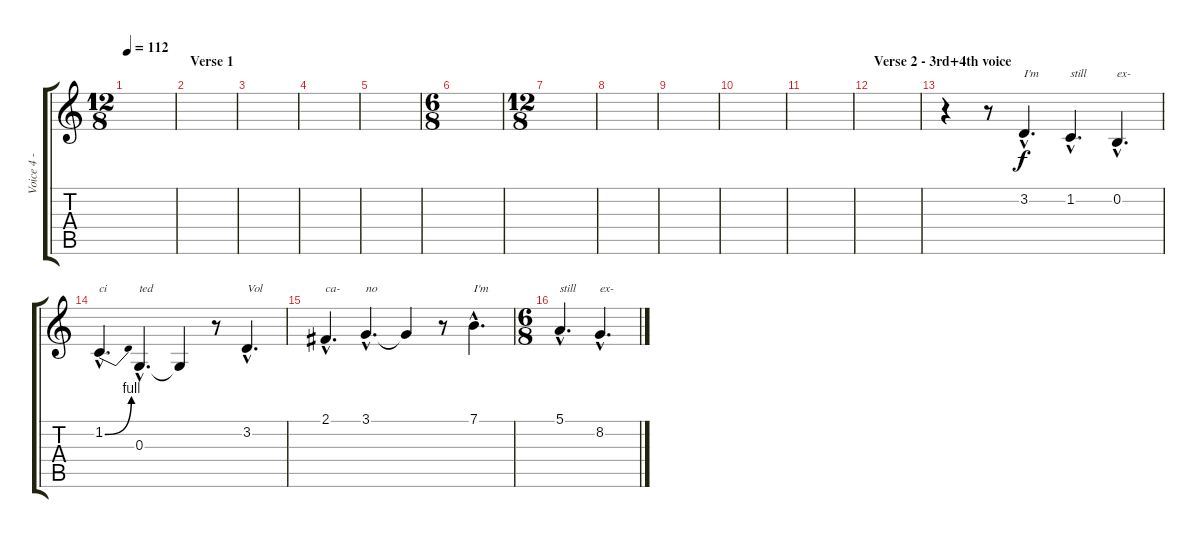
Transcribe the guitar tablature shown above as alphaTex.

\track ("Voice 4 - \"Volcano...\" counter-melody" "Voice 4 - ") {instrument altosax}
\staff {score tabs}
\tuning (E4 B3 G3 D3 A2 E2) {hide}
\ts (12 8)
\tempo 112
\clef g2
\ks c
|
\section ("" "Verse 1")
|
|
|
|
\ts (6 8)
|
\ts (12 8)
|
|
|
|
|
\section ("" "Verse 2 - 3rd+4th voice")
|
r.4 r.8 3.2{hac}.4{d txt "I'm"} 1.2{hac}.4{d txt "still"} 0.2{hac}.4{d txt "ex-"} |
1.2{be (bend 0 0 60 4) hac}.4{d txt "ci"} 0.3{hac}.4{d txt "ted"} 0.3{t}.4 r.8 3.2{hac}.4{d txt "Vol"} |
2.1{hac}.4{d txt "ca-"} 3.1{hac}.4{d txt "no"} 3.1{t}.4 r.8 7.1{hac}.4{d txt "I'm"} |
\ts (6 8)
5.1{hac}.4{d txt "still"} 8.2{hac}.4{d txt "ex-"}
